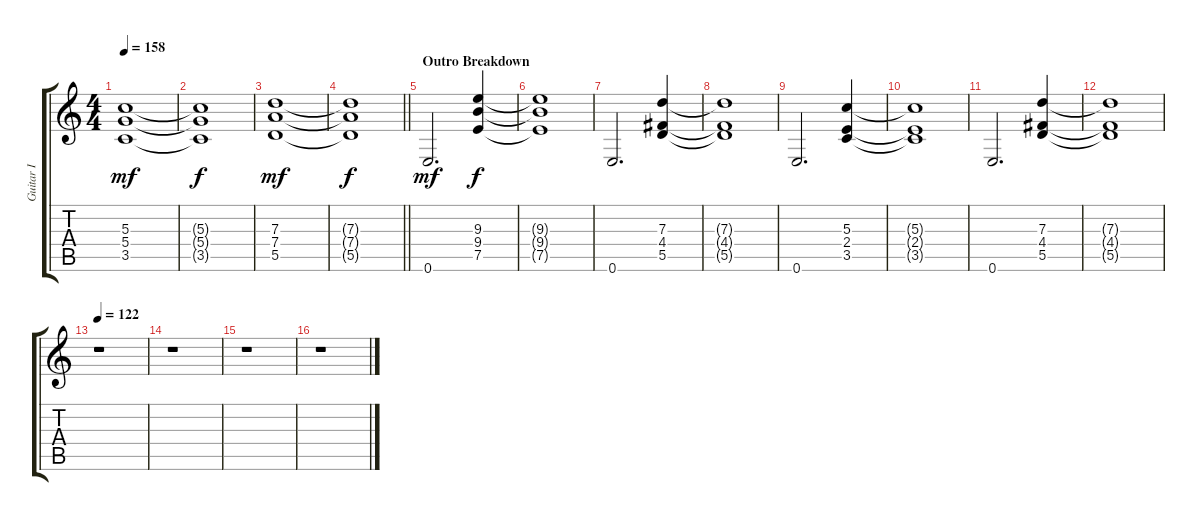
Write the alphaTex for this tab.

\track ("Guitar I" "Guitar I") {instrument distortionguitar}
\staff {score tabs}
\tuning (E4 B3 G3 D3 A2 E2) {hide}
\ts (4 4)
\tempo 158
\clef g2
\ks c
(5.3 5.4 3.5).1{dy mf} |
(5.3{t} 5.4{t} 3.5{t}).1{dy f} |
(7.3 7.4 5.5).1{dy mf} |
\barLineRight lightlight
(7.3{t} 7.4{t} 5.5{t}).1{dy f} |
\section ("" "Outro Breakdown")
0.6.2{d dy mf instrument electricguitarclean} (9.3 9.4 7.5).4{dy f} |
(9.3{t} 9.4{t} 7.5{t}).1 |
0.6.2{d} (7.3 4.4 5.5).4 |
(7.3{t} 4.4{t} 5.5{t}).1 |
0.6.2{d} (5.3 2.4 3.5).4 |
(5.3{t} 2.4{t} 3.5{t}).1 |
0.6.2{d} (7.3 4.4 5.5).4 |
(7.3{t} 4.4{t} 5.5{t}).1 |
\tempo 122
r.1 |
r.1 |
r.1 |
r.1
